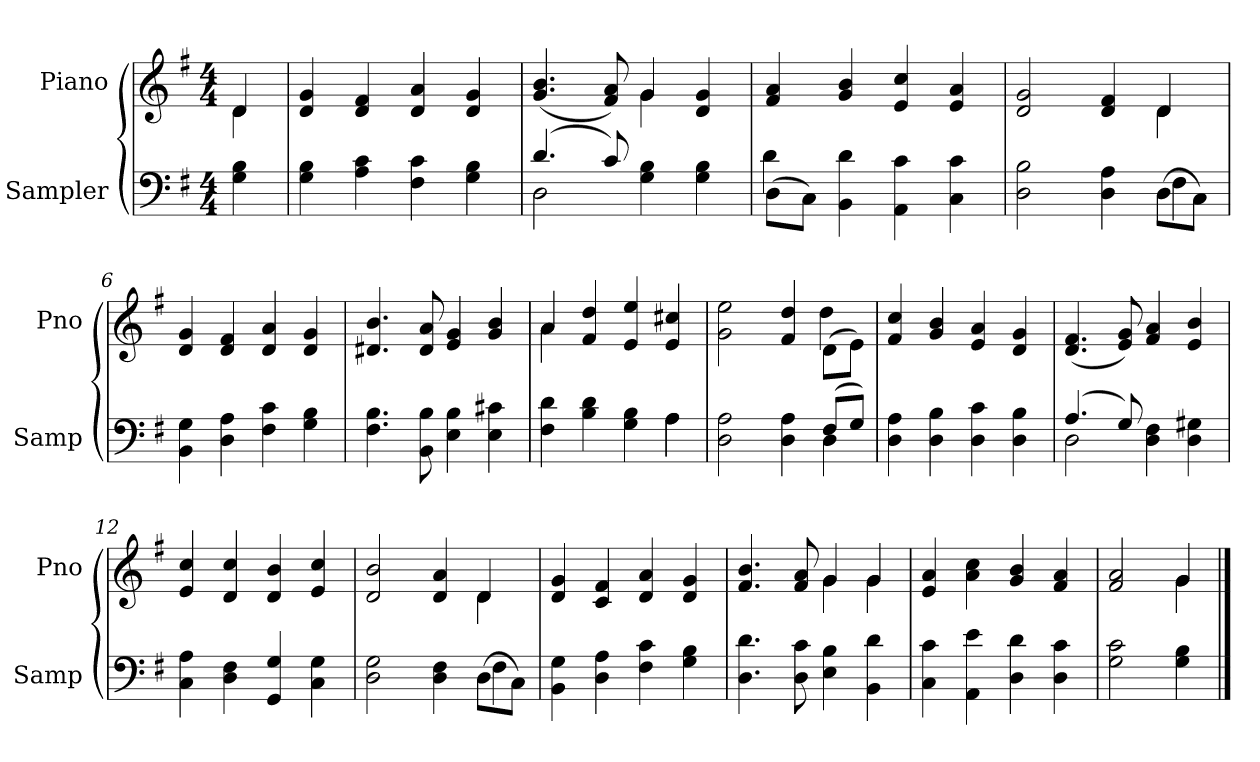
**kern	**kern
*part2	*part1
*staff2	*staff1
*I"Sampler	*I"Piano
*I'Samp	*I'Pno
*clefF4	*clefG2
*k[f#]	*k[f#]
*G:	*G:
*M4/4	*M4/4
=1	=1
*	*^
4G 4B	4d/	4d
*	*v	*v
=2	=2
4G 4B	4d 4g
4A 4c	4d 4f#
4F# 4c	4d 4a
4G 4B	4d 4g
=3	=3
*^	*^
(4.d/	2D	(4.g 4.b	2ryy
8c/)	.	8f# 8a)	.
4G 4B	2ryy	4g/	4g
4G 4B	.	4d 4g	4ryy
*	*	*v	*v
=4	=4	=4
(8D\L	4d	4f# 4a
8C\J)	.	.
4BB 4d	2.ryy	4g 4b
4AA 4c	.	4e 4cc
4C 4c	.	4e 4a
=5	=5	=5
*	*	*^
2D 2B	2.ryy	2d/ 2g/	2.ryy
4D 4A	.	4d 4f#	.
(8D\L	4F#	4d/	4d
8C\J)	.	.	.
*v	*v	*	*
*	*v	*v
=6	=6
4BB 4G	4d 4g
4D 4A	4d 4f#
4F# 4c	4d 4a
4G 4B	4d 4g
=7	=7
4.F# 4.B	4.d#X 4.b
8BB 8B	8d# 8a
4E 4B	4e 4g
4E 4c#X	4g 4b
=8	=8
*^	*^
4F# 4d	2.ryy	4a/	4a
4B 4d	.	4f# 4dd	2.ryy
4G 4B	.	4e 4ee	.
4A\	4A	4e 4cc#X	.
=9	=9	=9	=9
2D 2A	2.ryy	2g 2ee	2.ryy
4D 4A	.	4f# 4dd	.
(8F#/L	4D	(8d\L	4dd
8G/J)	.	8e\J)	.
*v	*v	*	*
*	*v	*v
=10	=10
4D 4A	4f# 4cc
4D 4B	4g 4b
4D 4c	4e 4a
4D 4B	4d 4g
=11	=11
*^	*
(4.A/	2D	(4.d 4.f#
8G/)	.	8e 8g)
4D 4F#	2ryy	4f# 4a
4D 4G#X	.	4e 4b
*v	*v	*
=12	=12
4C 4A	4e 4cc
4D 4F#	4d 4cc
4GG 4G	4d 4b
4C 4G	4e 4cc
=13	=13
*^	*^
2D 2G	2.ryy	2d 2b	2.ryy
4D 4F#	.	4d 4a	.
(8D\L	4F#	4d/	4d
8C\J)	.	.	.
*v	*v	*	*
*	*v	*v
=14	=14
4BB 4G	4d 4g
4D 4A	4c 4f#
4F# 4c	4d 4a
4G 4B	4d 4g
=15	=15
*	*^
4.D 4.d	4.f# 4.b	2ryy
8D 8c	8f# 8a	.
4E 4B	4g/	4g
4BB 4d	4g/	4g
*	*v	*v
=16	=16
4C 4c	4e 4a
4AA 4e	4a 4cc
4D 4d	4g 4b
4D 4c	4f# 4a
=17	=17
*	*^
2G 2c	2f# 2a	2ryy
4G 4B	4g/	4g
*	*v	*v
==	==
*-	*-
